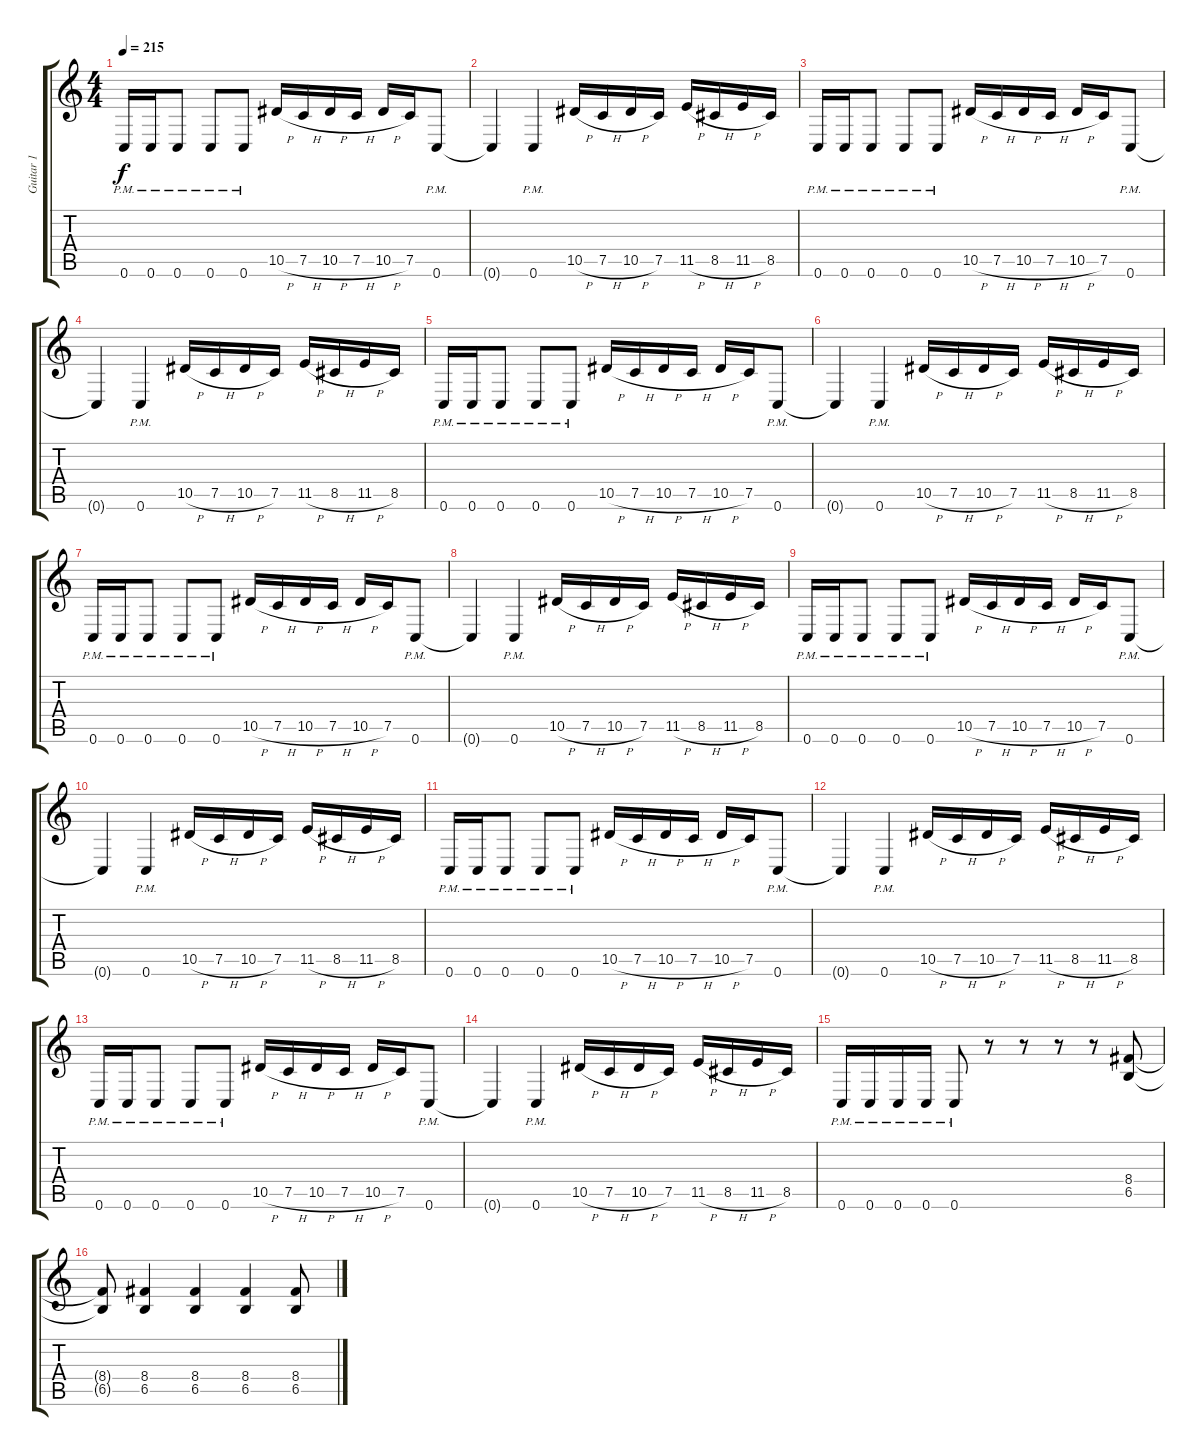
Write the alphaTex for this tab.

\track ("Guitar 1" "Guitar 1") {instrument distortionguitar}
\staff {score tabs}
\tuning (C4 G3 Eb3 Bb2 F2 C2) {hide}
\ts (4 4)
\tempo 215
\clef g2
\ks c
0.6{pm}.16{dy f} 0.6{pm}.16 0.6{pm}.8 0.6{pm}.8 0.6{pm}.8 10.5{h}.16 7.5{h}.16 10.5{h}.16 7.5{h}.16 10.5{h}.16 7.5.16 0.6{pm}.8 |
0.6{t}.4 0.6{pm}.4 10.5{h}.16 7.5{h}.16 10.5{h}.16 7.5.16 11.5{h}.16 8.5{h}.16 11.5{h}.16 8.5.16 |
0.6{pm}.16 0.6{pm}.16 0.6{pm}.8 0.6{pm}.8 0.6{pm}.8 10.5{h}.16 7.5{h}.16 10.5{h}.16 7.5{h}.16 10.5{h}.16 7.5.16 0.6{pm}.8 |
0.6{t}.4 0.6{pm}.4 10.5{h}.16 7.5{h}.16 10.5{h}.16 7.5.16 11.5{h}.16 8.5{h}.16 11.5{h}.16 8.5.16 |
0.6{pm}.16 0.6{pm}.16 0.6{pm}.8 0.6{pm}.8 0.6{pm}.8 10.5{h}.16 7.5{h}.16 10.5{h}.16 7.5{h}.16 10.5{h}.16 7.5.16 0.6{pm}.8 |
0.6{t}.4 0.6{pm}.4 10.5{h}.16 7.5{h}.16 10.5{h}.16 7.5.16 11.5{h}.16 8.5{h}.16 11.5{h}.16 8.5.16 |
0.6{pm}.16 0.6{pm}.16 0.6{pm}.8 0.6{pm}.8 0.6{pm}.8 10.5{h}.16 7.5{h}.16 10.5{h}.16 7.5{h}.16 10.5{h}.16 7.5.16 0.6{pm}.8 |
0.6{t}.4 0.6{pm}.4 10.5{h}.16 7.5{h}.16 10.5{h}.16 7.5.16 11.5{h}.16 8.5{h}.16 11.5{h}.16 8.5.16 |
0.6{pm}.16 0.6{pm}.16 0.6{pm}.8 0.6{pm}.8 0.6{pm}.8 10.5{h}.16 7.5{h}.16 10.5{h}.16 7.5{h}.16 10.5{h}.16 7.5.16 0.6{pm}.8 |
0.6{t}.4 0.6{pm}.4 10.5{h}.16 7.5{h}.16 10.5{h}.16 7.5.16 11.5{h}.16 8.5{h}.16 11.5{h}.16 8.5.16 |
0.6{pm}.16 0.6{pm}.16 0.6{pm}.8 0.6{pm}.8 0.6{pm}.8 10.5{h}.16 7.5{h}.16 10.5{h}.16 7.5{h}.16 10.5{h}.16 7.5.16 0.6{pm}.8 |
0.6{t}.4 0.6{pm}.4 10.5{h}.16 7.5{h}.16 10.5{h}.16 7.5.16 11.5{h}.16 8.5{h}.16 11.5{h}.16 8.5.16 |
0.6{pm}.16 0.6{pm}.16 0.6{pm}.8 0.6{pm}.8 0.6{pm}.8 10.5{h}.16 7.5{h}.16 10.5{h}.16 7.5{h}.16 10.5{h}.16 7.5.16 0.6{pm}.8 |
0.6{t}.4 0.6{pm}.4 10.5{h}.16 7.5{h}.16 10.5{h}.16 7.5.16 11.5{h}.16 8.5{h}.16 11.5{h}.16 8.5.16 |
0.6{pm}.16 0.6{pm}.16 0.6{pm}.16 0.6{pm}.16 0.6{pm}.8 r.8 r.8 r.8 r.8 (8.4 6.5).8 |
(8.4{t} 6.5{t}).8 (8.4 6.5).4 (8.4 6.5).4 (8.4 6.5).4 (8.4 6.5).8
